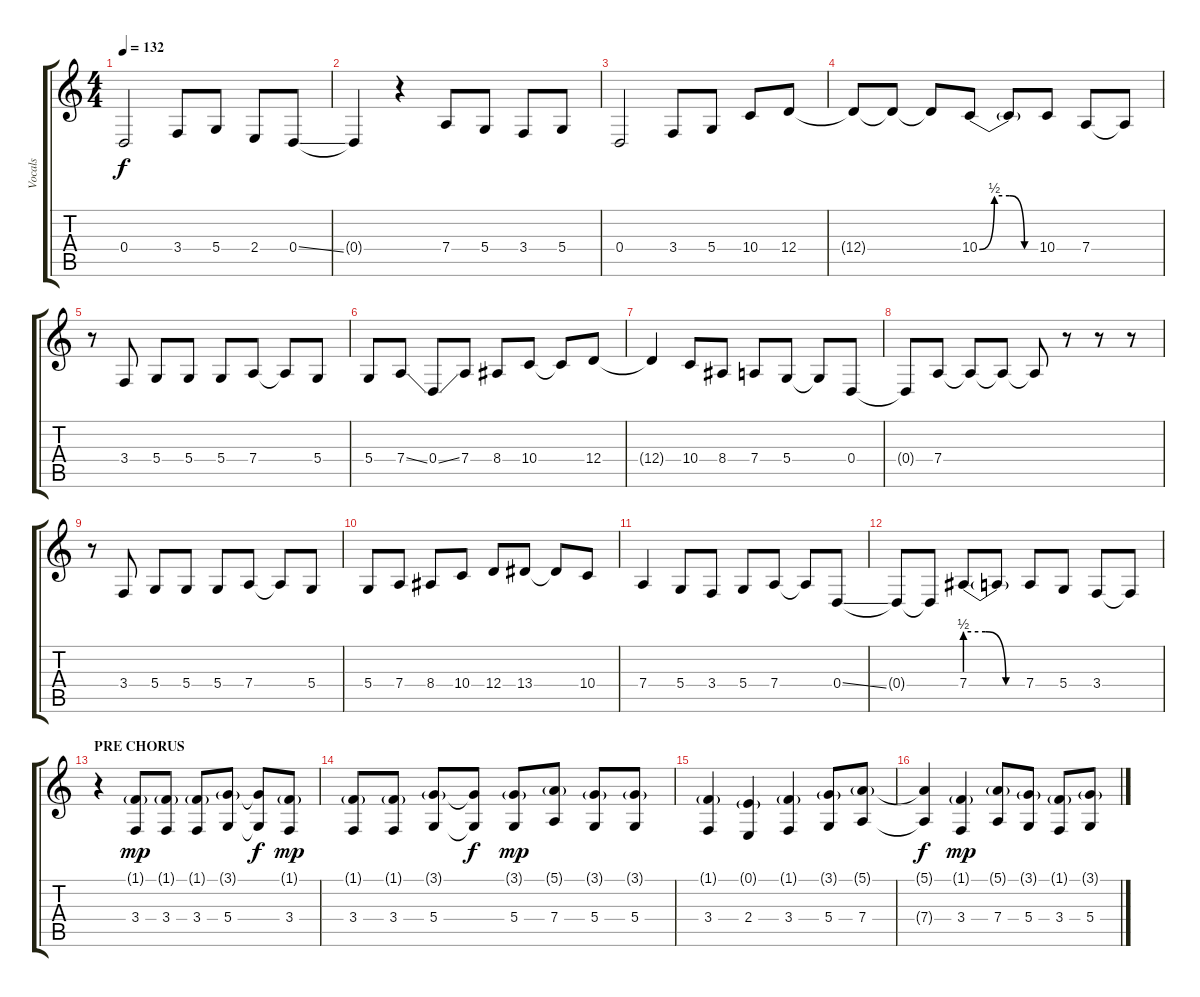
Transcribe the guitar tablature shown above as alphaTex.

\track ("Vocals" "Vocals") {instrument lead2sawtooth}
\staff {score tabs}
\tuning (E4 B3 G3 D3 A2 D2) {hide}
\ts (4 4)
\tempo 132
\clef g2
\ks c
0.4.2{dy f} 3.4.8 5.4.8 2.4.8 0.4{ss}.8 |
0.4{t}.4 r.4 7.4.8 5.4.8 3.4.8 5.4.8 |
0.4.2 3.4.8 5.4.8 10.4.8 12.4.8 |
12.4{t}.8 12.4{t}.8 12.4{t}.8 10.4{be (custom 0 0 15 2 30 2 45 0 60 0)}.8 10.4{t}.8 10.4.8 7.4.8 7.4{t}.8 |
r.8 3.4.8 5.4.8 5.4.8 5.4.8 7.4.8 7.4{t}.8 5.4.8 |
5.4.8 7.4{ss}.8 0.4{ss}.8 7.4.8 8.4.8 10.4.8 10.4{t}.8 12.4.8 |
12.4{t}.4 10.4.8 8.4.8 7.4.8 5.4.8 5.4{t}.8 0.4.8 |
0.4{t}.8 7.4.8 7.4{t}.8 7.4{t}.8 7.4{t}.8 r.8 r.8 r.8 |
r.8 3.4.8 5.4.8 5.4.8 5.4.8 7.4.8 7.4{t}.8 5.4.8 |
5.4.8 7.4.8 8.4.8 10.4.8 12.4.8 13.4.8 13.4{t}.8 10.4.8 |
7.4.4 5.4.8 3.4.8 5.4.8 7.4.8 7.4{t}.8 0.4{ss}.8 |
0.4{t}.8 0.4{t}.8 7.4{be (custom 0 2 20 2 40 0 60 0)}.8 7.4{t}.8 7.4.8 5.4.8 3.4.8 3.4{t}.8 |
\section ("" "PRE CHORUS")
r.4 (1.1{g} 3.4).8{dy mp} (1.1{g} 3.4).8 (1.1{g} 3.4).8 (3.1{g} 5.4).8 (3.1{t} 5.4{t}).8{dy f} (1.1{g} 3.4).8{dy mp} |
(1.1{g} 3.4).8 (1.1{g} 3.4).8 (3.1{g} 5.4).8 (3.1{t} 5.4{t}).8{dy f} (3.1{g} 5.4).8{dy mp} (5.1{g} 7.4).8 (3.1{g} 5.4).8 (3.1{g} 5.4).8 |
(1.1{g} 3.4).4 (0.1{g} 2.4).4 (1.1{g} 3.4).4 (3.1{g} 5.4).8 (5.1{g} 7.4).8 |
(5.1{t} 7.4{t}).4{dy f} (1.1{g} 3.4).4{dy mp} (5.1{g} 7.4).8 (3.1{g} 5.4).8 (1.1{g} 3.4).8 (3.1{g} 5.4).8
